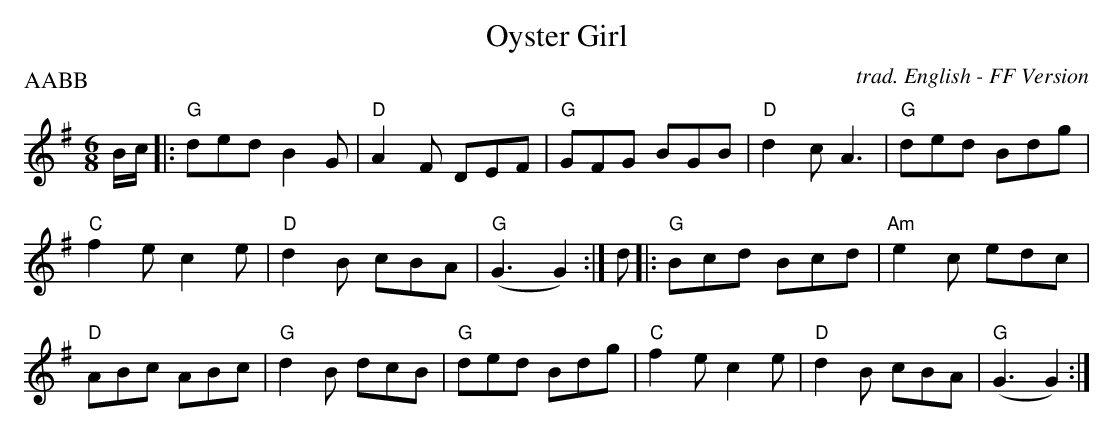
X:1
T:Oyster Girl
O: trad. English - FF Version
P: AABB
M: 6/8
L: 1/8
K: Gmaj
B/c/ |: \
"G"ded B2G|"D"A2F DEF|"G"GFG BGB|"D"d2c A3|"G"ded Bdg|
"C"f2ec2e|"D"d2B cBA|("G"G3 G2) :| d |: "G"Bcd Bcd|"Am"e2c edc|
"D"ABc ABc|"G"d2B dcB|"G"ded Bdg|"C"f2e c2e|"D"d2B cBA|("G"G3G2):|
